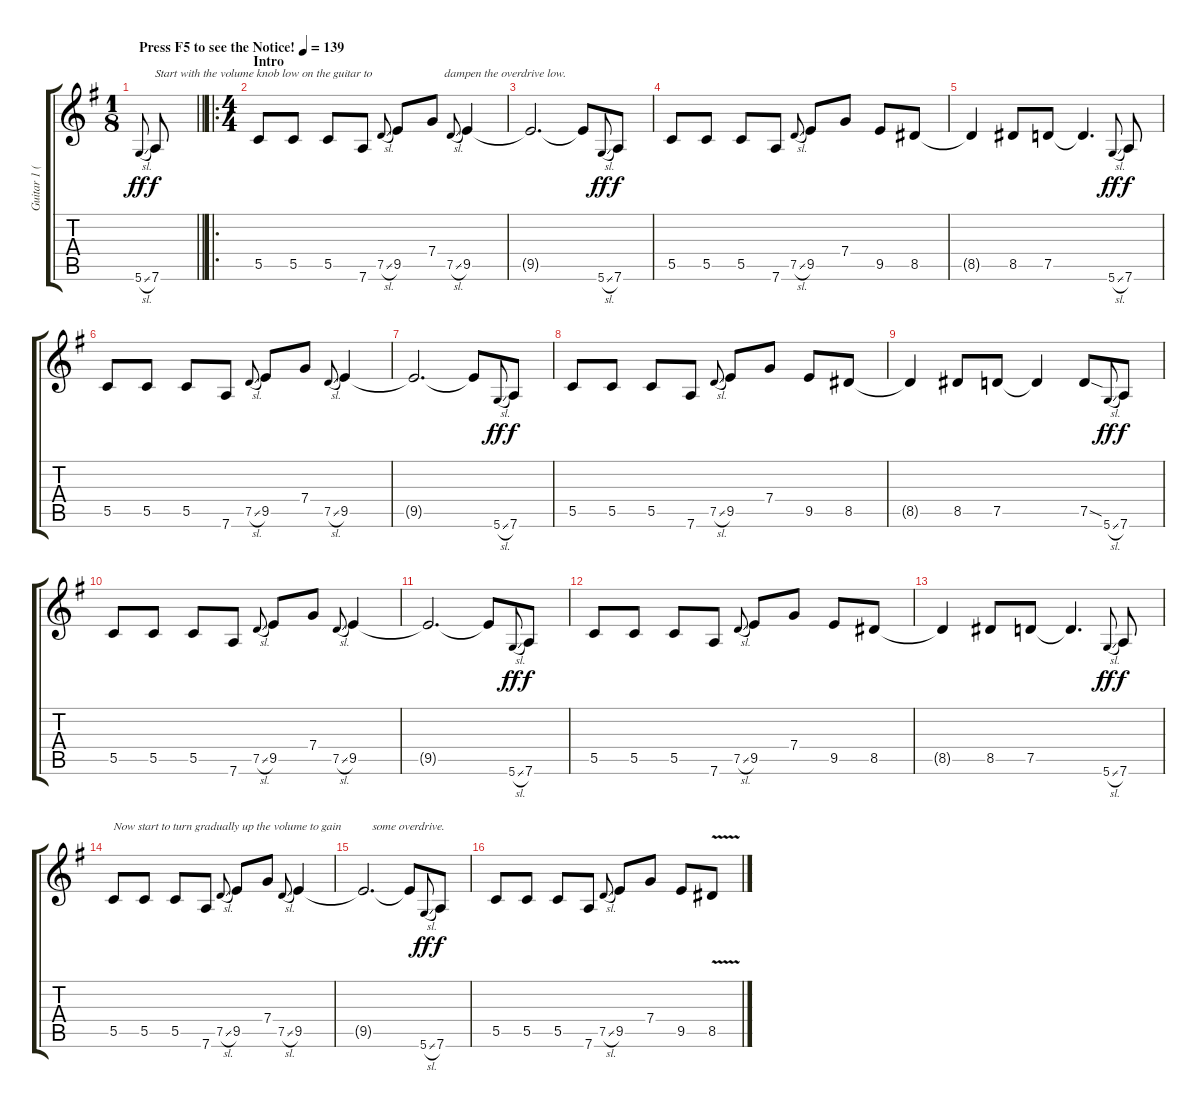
\track ("Guitar 1 (rhythm - left)" "Guitar 1 (") {instrument electricguitarclean}
\staff {score tabs}
\tuning (D4 A3 F3 C3 G2 D2) {hide}
\ts (1 8)
\tempo (139 "Press F5 to see the Notice!")
\clef g2
\barLineRight lightlight
\ks eminor
5.6{sl}.8{gr onbeat dy ff instrument electricguitarclean} 7.6.8{txt "Start with the volume knob low on the guitar to" dy f} |
\ro
\ts (4 4)
\section ("" "Intro")
5.5.8 5.5.8 5.5.8 7.6.8 7.5{sl}.8{gr onbeat} 9.5.8 7.4.8{txt "    dampen the overdrive low."} 7.5{sl}.8{gr onbeat} 9.5.4 |
9.5{t}.2{d} 9.5{t}.8 5.6{sl}.8{gr onbeat dy ff} 7.6.8{dy f} |
5.5.8 5.5.8 5.5.8 7.6.8 7.5{sl}.8{gr onbeat} 9.5.8 7.4.8 9.5.8 8.5.8 |
8.5{t}.4 8.5.8 7.5.8 7.5{t}.4{d} 5.6{sl}.8{gr onbeat dy ff} 7.6.8{dy f} |
5.5.8 5.5.8 5.5.8 7.6.8 7.5{sl}.8{gr onbeat} 9.5.8 7.4.8 7.5{sl}.8{gr onbeat} 9.5.4 |
9.5{t}.2{d} 9.5{t}.8 5.6{sl}.8{gr onbeat dy ff} 7.6.8{dy f} |
5.5.8 5.5.8 5.5.8 7.6.8 7.5{sl}.8{gr onbeat} 9.5.8 7.4.8 9.5.8 8.5.8 |
8.5{t}.4 8.5.8 7.5.8 7.5{t}.4 7.5{sod}.8 5.6{sl}.8{gr onbeat dy ff} 7.6.8{dy f} |
5.5.8 5.5.8 5.5.8 7.6.8 7.5{sl}.8{gr onbeat} 9.5.8 7.4.8 7.5{sl}.8{gr onbeat} 9.5.4 |
9.5{t}.2{d} 9.5{t}.8 5.6{sl}.8{gr onbeat dy ff} 7.6.8{dy f} |
5.5.8 5.5.8 5.5.8 7.6.8 7.5{sl}.8{gr onbeat} 9.5.8 7.4.8 9.5.8 8.5.8 |
8.5{t}.4 8.5.8 7.5.8 7.5{t}.4{d} 5.6{sl}.8{gr onbeat dy ff} 7.6.8{dy f} |
5.5.8{txt "Now start to turn gradually up the volume to gain"} 5.5.8 5.5.8 7.6.8 7.5{sl}.8{gr onbeat} 9.5.8 7.4.8 7.5{sl}.8{gr onbeat} 9.5.4 |
9.5{t}.2{d txt "   some overdrive."} 9.5{t}.8 5.6{sl}.8{gr onbeat dy ff} 7.6.8{dy f} |
5.5.8 5.5.8 5.5.8 7.6.8 7.5{sl}.8{gr onbeat} 9.5.8{instrument overdrivenguitar} 7.4.8 9.5.8 8.5{v}.8
